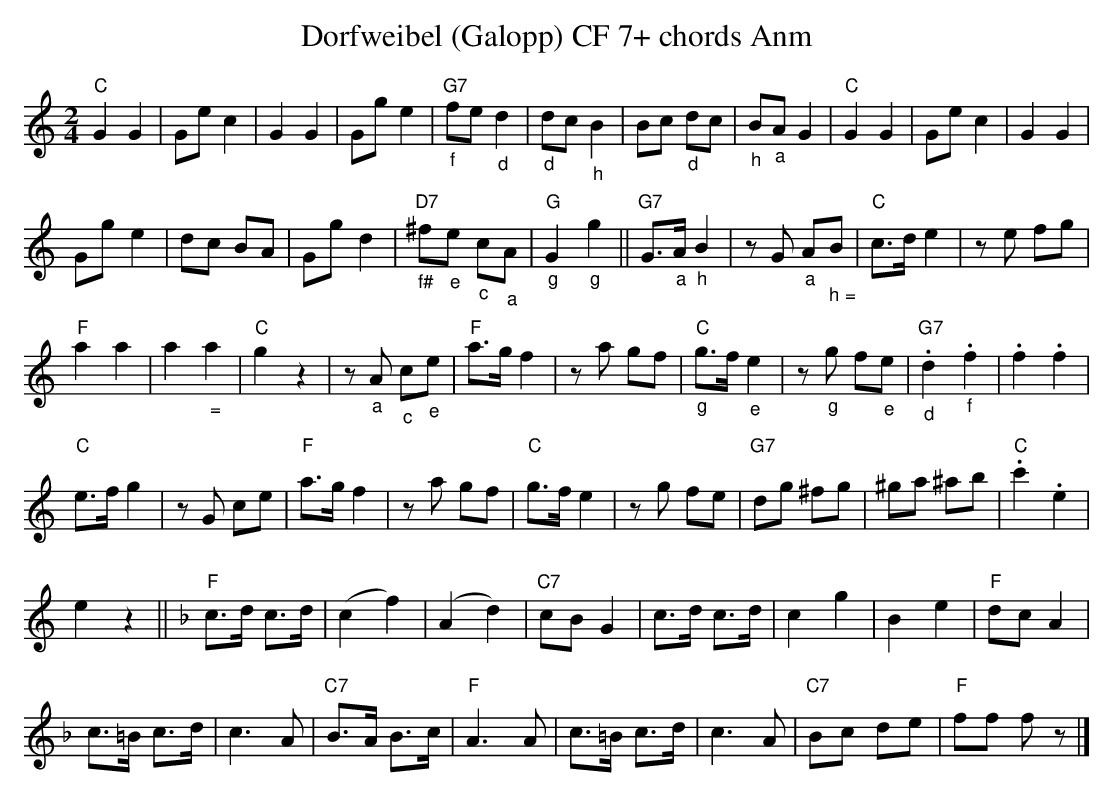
X:1
T:Dorfweibel (Galopp) CF 7+ chords Anm
M:2/4
L:1/8
K:Cmaj%%MIDI gchordon
"C"G2G2 | Ge c2 | G2G2 | Gge2 | "G7""_f"fe "_d"d2 | "_d"dc "_h"B2 | Bc "_d"dc | "_h"B"_a"A G2 | "C"G2G2 | Ge c2 | G2G2 |
Gg e2 | dc BA | Gg d2 | "D7""_f#"^f"_e"e "_c"c"_a"A | "G""_g"G2"_g"g2 || "G7"G>"_a"A "_h"B2 | zG "_a"A"_ h ="B | "C"c>d e2 | ze fg |
"F"a2a2 | a2"_ ="a2 | "C"g2z2 | z"_a"A "_c"c"_e"e | "F"a>g f2 | za gf | "C""_g"g>f "_e"e2 | z"_g"g f"_e"e | "G7""_d".d2"_f".f2 | .f2.f2 |
"C"e>f g2 | zG ce | "F"a>g f2 | za gf | "C"g>f e2 | zg fe | "G7"dg ^fg | ^ga ^ab | "C".c'2.e2 |
e2z2 || [K:Fmaj] "F"c>d c>d | (c2f2) | (A2d2) | "C7"cB G2 | c>d c>d | c2g2 | B2e2 | "F"dc A2 |
c>=B c>d | c3A | "C7"B>A B>c | "F"A3A | c>=B c>d | c3A | "C7"Bc de | "F"ff fz |]
